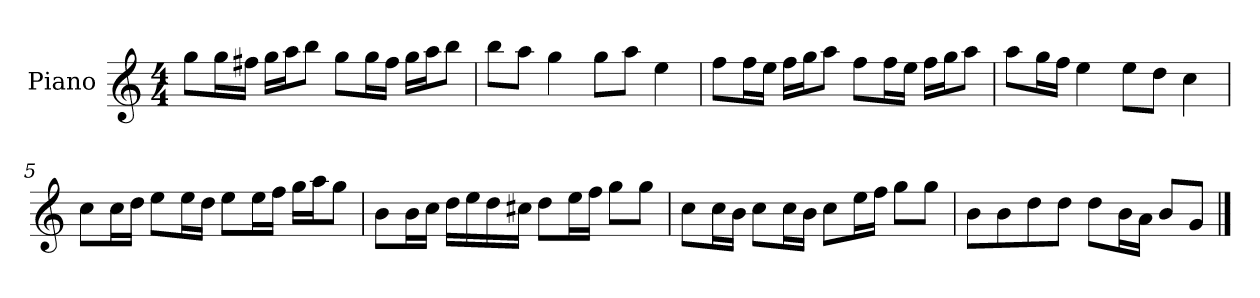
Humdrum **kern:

**kern
*part1
*staff1
*I"Piano
*I'P-no
*clefG2
*k[]
*M4/4
*MM90
=1
8gg\L
16gg\L
16ff#X\JJ
16gg\LL
16aa\J
8bb\J
8gg\L
16gg\L
16ff#\JJ
16gg\LL
16aa\J
8bb\J
=2
8bb\L
8aa\J
4gg\
8gg\L
8aa\J
4ee\
=3
8ff\L
16ff\L
16ee\JJ
16ff\LL
16gg\J
8aa\J
8ff\L
16ff\L
16ee\JJ
16ff\LL
16gg\J
8aa\J
=4
8aa\L
16gg\L
16ff\JJ
4ee\
8ee\L
8dd\J
4cc\
!!LO:LB:g=z
=5
8cc\L
16cc\L
16dd\JJ
8ee\L
16ee\L
16dd\JJ
8ee\L
16ee\L
16ff\JJ
16gg\LL
16aa\J
8gg\J
=6
8b\L
16b\L
16cc\JJ
16dd\LL
16ee\
16dd\
16cc#X\JJ
8dd\L
16ee\L
16ff\JJ
8gg\L
8gg\J
=7
8cc\L
16cc\L
16b\JJ
8cc\L
16cc\L
16b\JJ
8cc\L
16ee\L
16ff\JJ
8gg\L
8gg\J
=8
8b\L
8b\
8dd\
8dd\J
8dd\L
16b\L
16a\JJ
8b/L
8g/J
==
*-
